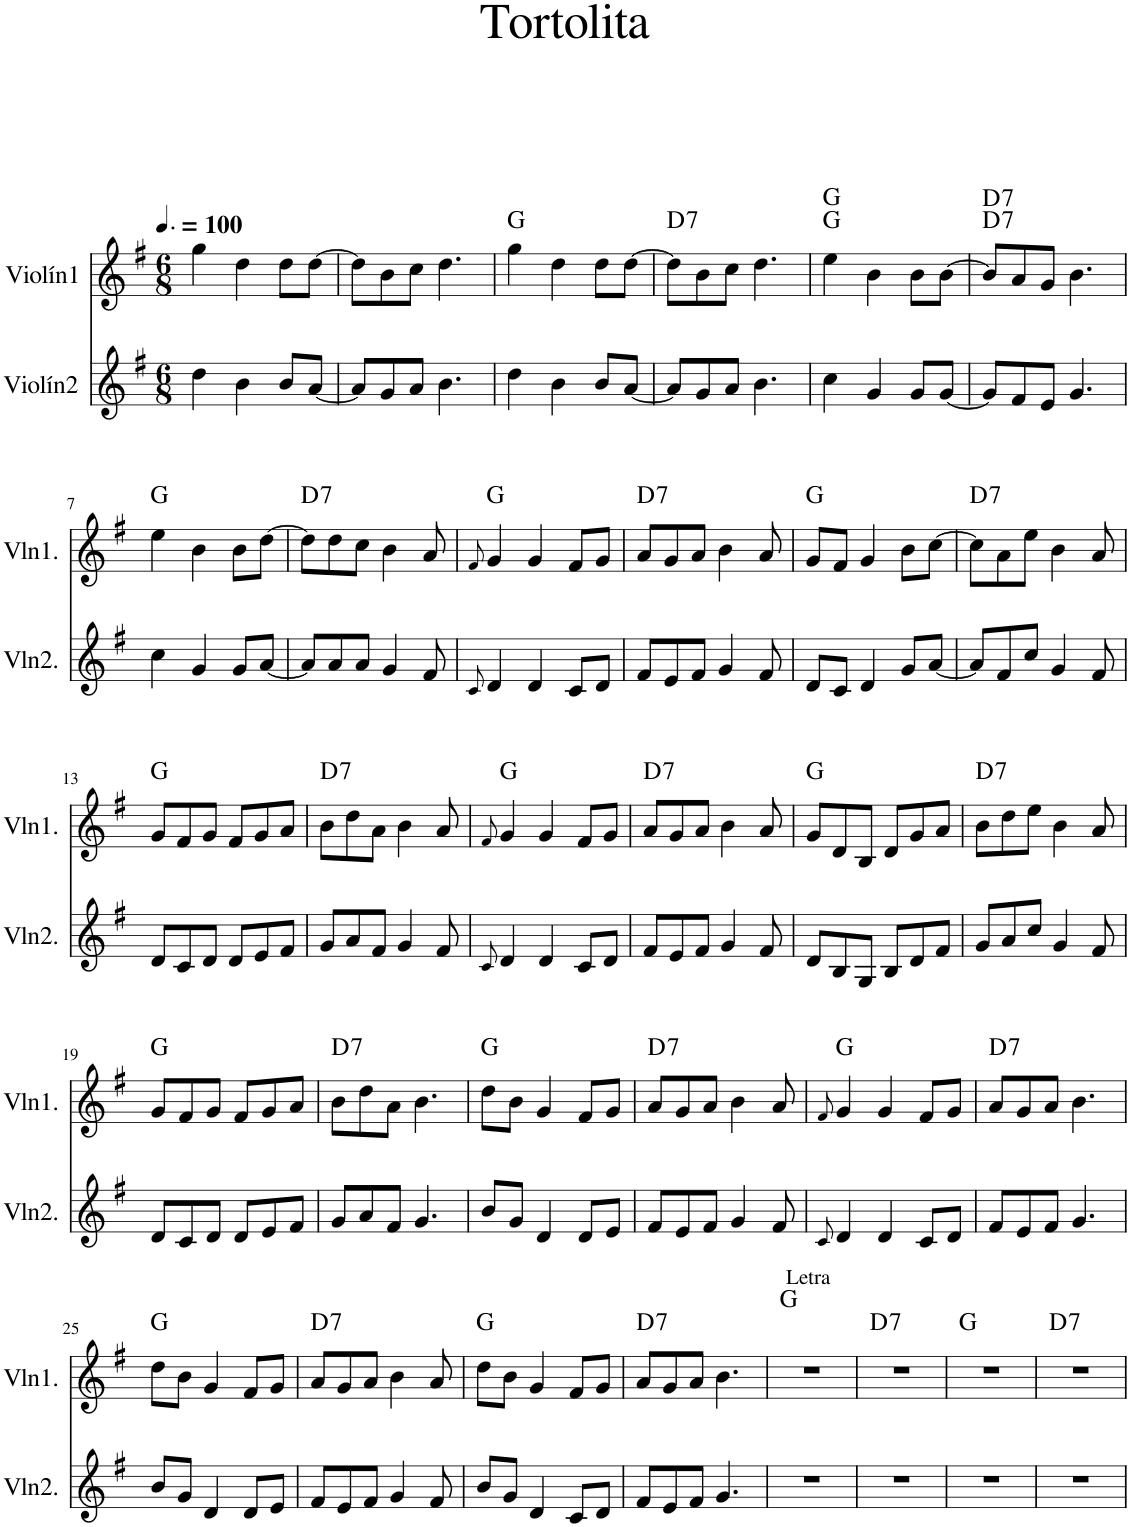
**kern	**kern	**harte
*part2	*part1	*part1
*staff2	*staff1	*
*I"Violín2	*I"Violín1	*
*I'Vln2.	*I'Vln1.	*
*clefG2	*clefG2	*
*k[f#]	*k[f#]	*
*M6/8	*M6/8	*
*MM150	*MM150	*
=1	=1	=1
4dd\	4gg\	.
4b\	4dd\	.
8b/L	8dd\L	.
[8a/J	[8dd\J	.
=2	=2	=2
8a/L]	8dd\L]	.
8g/	8b\	.
8a/J	8cc\J	.
4.b\	4.dd\	.
=3	=3	=3
4dd\	4gg\	G:maj
4b\	4dd\	.
8b/L	8dd\L	.
[8a/J	[8dd\J	.
=4	=4	=4
!	!	!LO:H:kt=7
8a/L]	8dd\L]	D:7
8g/	8b\	.
8a/J	8cc\J	.
4.b\	4.dd\	.
=5	=5	=5
4cc\	4ee\	G:maj G:maj
4g/	4b\	.
8g/L	8b\L	.
[8g/J	[8b\J	.
=6	=6	=6
!	!	!LO:H:n=1:kt=7
!	!	!LO:H:n=2:kt=7
8g/L]	8b/L]	D:7 D:7
8f#/	8a/	.
8e/J	8g/J	.
4.g/	4.b\	.
!!LO:LB:g=z
=7	=7	=7
4cc\	4ee\	G:maj
4g/	4b\	.
8g/L	8b\L	.
[8a/J	[8dd\J	.
=8	=8	=8
!	!	!LO:H:kt=7
8a/L]	8dd\L]	D:7
8a/	8dd\	.
8a/J	8cc\J	.
4g/	4b\	.
8f#/	8a/	.
=9	=9	=9
8qc/	8qf#/	.
4d/	4g/	G:maj
4d/	4g/	.
8c/L	8f#/L	.
8d/J	8g/J	.
=10	=10	=10
!	!	!LO:H:kt=7
8f#/L	8a/L	D:7
8e/	8g/	.
8f#/J	8a/J	.
4g/	4b\	.
8f#/	8a/	.
=11	=11	=11
8d/L	8g/L	G:maj
8c/J	8f#/J	.
4d/	4g/	.
8g/L	8b\L	.
[8a/J	[8cc\J	.
=12	=12	=12
!	!	!LO:H:kt=7
8a/L]	8cc\L]	D:7
8f#/	8a\	.
8cc/J	8ee\J	.
4g/	4b\	.
8f#/	8a/	.
!!LO:LB:g=z
=13	=13	=13
8d/L	8g/L	G:maj
8c/	8f#/	.
8d/J	8g/J	.
8d/L	8f#/L	.
8e/	8g/	.
8f#/J	8a/J	.
=14	=14	=14
!	!	!LO:H:kt=7
8g/L	8b\L	D:7
8a/	8dd\	.
8f#/J	8a\J	.
4g/	4b\	.
8f#/	8a/	.
=15	=15	=15
8qc/	8qf#/	.
4d/	4g/	G:maj
4d/	4g/	.
8c/L	8f#/L	.
8d/J	8g/J	.
=16	=16	=16
!	!	!LO:H:kt=7
8f#/L	8a/L	D:7
8e/	8g/	.
8f#/J	8a/J	.
4g/	4b\	.
8f#/	8a/	.
=17	=17	=17
8d/L	8g/L	G:maj
8B/	8d/	.
8G/J	8B/J	.
8B/L	8d/L	.
8d/	8g/	.
8f#/J	8a/J	.
=18	=18	=18
!	!	!LO:H:kt=7
8g/L	8b\L	D:7
8a/	8dd\	.
8cc/J	8ee\J	.
4g/	4b\	.
8f#/	8a/	.
!!LO:LB:g=z
=19	=19	=19
8d/L	8g/L	G:maj
8c/	8f#/	.
8d/J	8g/J	.
8d/L	8f#/L	.
8e/	8g/	.
8f#/J	8a/J	.
=20	=20	=20
!	!	!LO:H:kt=7
8g/L	8b\L	D:7
8a/	8dd\	.
8f#/J	8a\J	.
4.g/	4.b\	.
=21	=21	=21
8b/L	8dd\L	G:maj
8g/J	8b\J	.
4d/	4g/	.
8d/L	8f#/L	.
8e/J	8g/J	.
=22	=22	=22
!	!	!LO:H:kt=7
8f#/L	8a/L	D:7
8e/	8g/	.
8f#/J	8a/J	.
4g/	4b\	.
8f#/	8a/	.
=23	=23	=23
8qc/	8qf#/	.
4d/	4g/	G:maj
4d/	4g/	.
8c/L	8f#/L	.
8d/J	8g/J	.
=24	=24	=24
!	!	!LO:H:kt=7
8f#/L	8a/L	D:7
8e/	8g/	.
8f#/J	8a/J	.
4.g/	4.b\	.
!!LO:LB:g=z
=25	=25	=25
8b/L	8dd\L	G:maj
8g/J	8b\J	.
4d/	4g/	.
8d/L	8f#/L	.
8e/J	8g/J	.
=26	=26	=26
!	!	!LO:H:kt=7
8f#/L	8a/L	D:7
8e/	8g/	.
8f#/J	8a/J	.
4g/	4b\	.
8f#/	8a/	.
=27	=27	=27
8b/L	8dd\L	G:maj
8g/J	8b\J	.
4d/	4g/	.
8c/L	8f#/L	.
8d/J	8g/J	.
=28	=28	=28
!	!	!LO:H:kt=7
8f#/L	8a/L	D:7
8e/	8g/	.
8f#/J	8a/J	.
4.g/	4.b\	.
=29	=29	=29
!	!LO:TX:a:t=Letra	!
2.r	2.r	G:maj
=30	=30	=30
!	!	!LO:H:kt=7
2.r	2.r	D:7
=31	=31	=31
2.r	2.r	G:maj
=32	=32	=32
!	!	!LO:H:kt=7
2.r	2.r	D:7
=	=	=
*-	*-	*-
